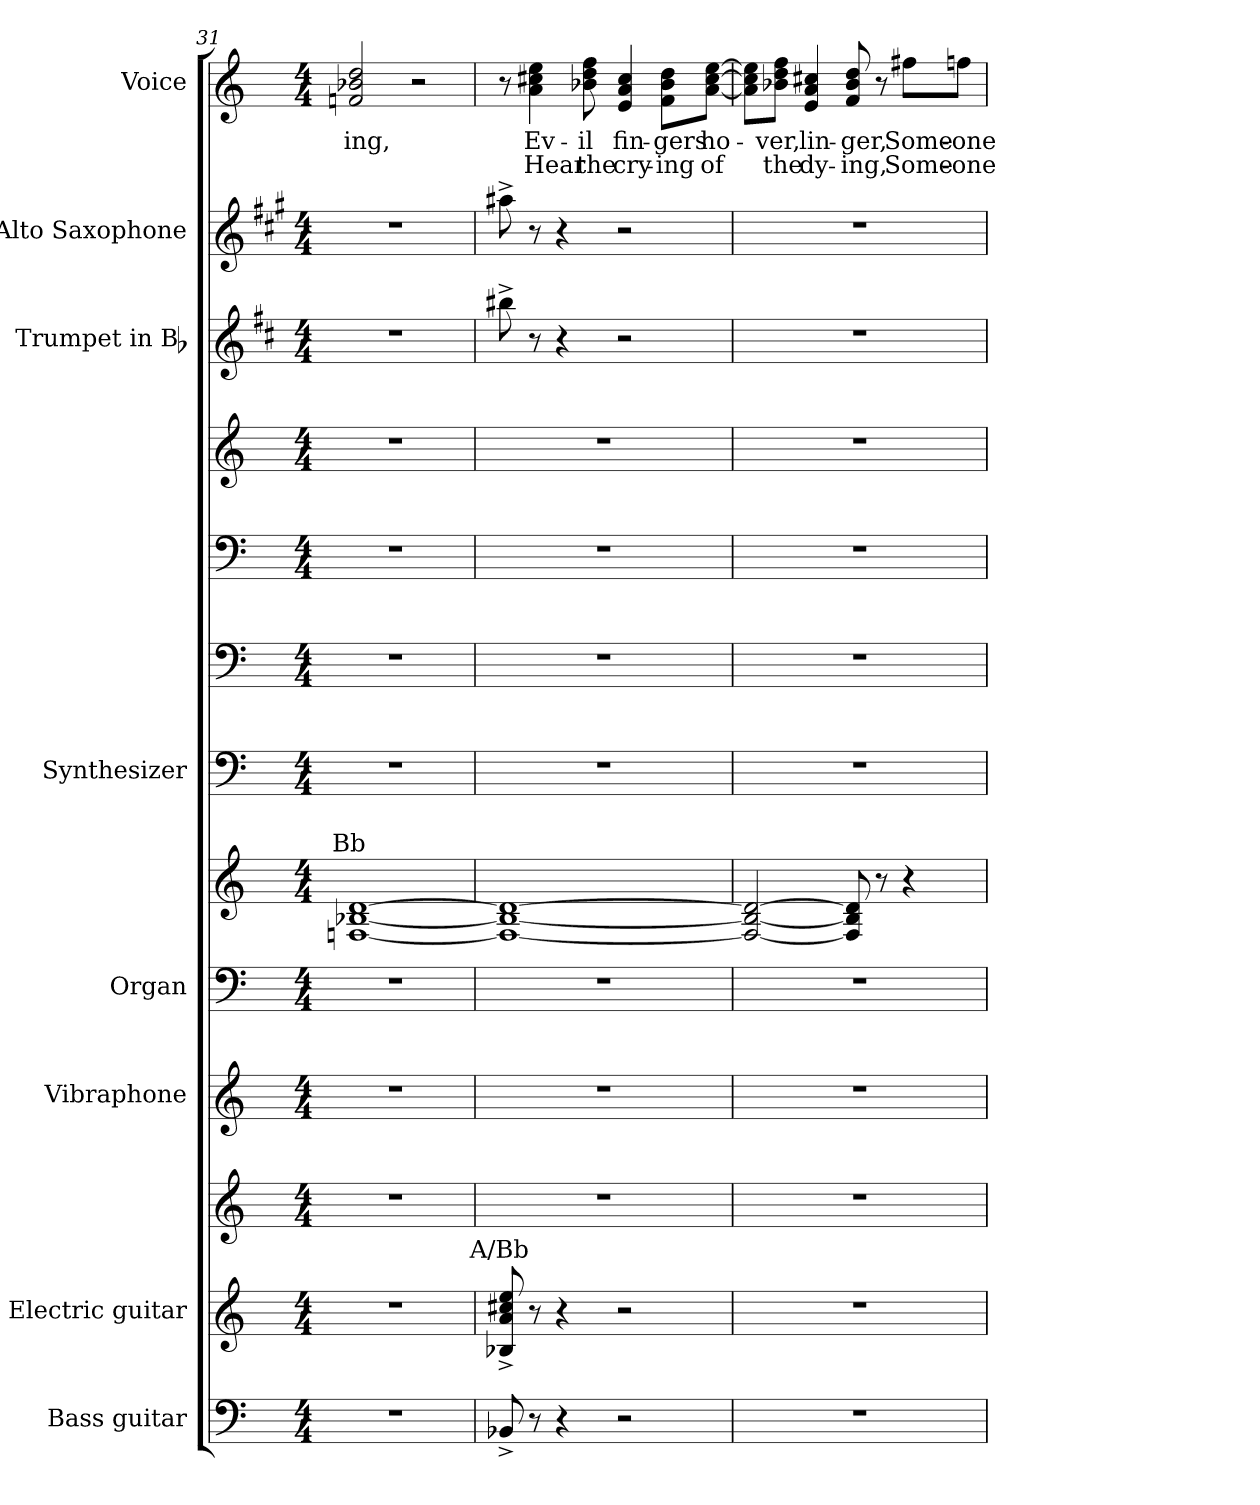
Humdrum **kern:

**kern	**kern	**kern	**kern	**kern	**kern	**kern	**kern	**kern	**kern	**kern	**kern	**kern	**text	**text
*part8	*part7	*part7	*part6	*part5	*part5	*part4	*part4	*part4	*part4	*part3	*part2	*part1	*part1	*part1
*staff13	*staff12	*staff11	*staff10	*staff9	*staff8	*staff7	*staff6	*staff5	*staff4	*staff3	*staff2	*staff1	*staff1	*staff1
*I"Bass guitar	*I"Electric guitar	*	*I"Vibraphone	*I"Organ	*	*I"Synthesizer	*	*	*	*I"Trumpet in Bb	*I"Alto Saxophone	*I"Voice	*	*
*I'Bass	*I'El. gtr	*	*I'Vib.	*I'Org.	*	*I'Synth.	*	*	*	*I'Tpt	*I'A. Sax.	*I'Voice	*	*
!!LO:LB:g=z
*clefF4	*clefG2	*clefG2	*clefG2	*clefF4	*clefG2	*clefF4	*clefF4	*clefF4	*clefG2	*clefG2	*clefG2	*clefG2	*	*
*ITrd7c12	*ITrd7c12	*ITrd7c12	*	*	*	*	*	*	*	*ITrd1c2	*ITrd5c9	*	*	*
*k[]	*k[]	*k[]	*k[]	*k[]	*k[]	*k[]	*k[]	*k[]	*k[]	*k[]	*k[]	*k[]	*	*
*C:	*C:	*C:	*C:	*C:	*C:	*C:	*C:	*C:	*C:	*C:	*C:	*C:	*	*
*M4/4	*M4/4	*M4/4	*M4/4	*M4/4	*M4/4	*M4/4	*M4/4	*M4/4	*M4/4	*M4/4	*M4/4	*M4/4	*	*
=31	=31	=31	=31	=31	=31	=31	=31	=31	=31	=31	=31	=31	=31	=31
!	!	!	!	!	!LO:TX:a:cj:t=Bb	!	!	!	!	!	!	!	!	!
!	!	!	!	!	!	!	!	!	!	!	!	!	!LO:LY:b:color=#000000	!
1r	1r	1r	1r	1r	[1Fni [1B-Xi [1di	1r	1r	1r	1r	1r	1r	2fni/ 2b-Xi 2ddi	-ing,	.
.	.	.	.	.	.	.	.	.	.	.	.	2r	.	.
=32	=32	=32	=32	=32	=32	=32	=32	=32	=32	=32	=32	=32	=32	=32
!	!LO:TX:a:cj:t=A/Bb	!	!	!	!	!	!	!	!	!	!	!	!	!
8BBB-X^i/	8BB-Xi/^ 8Ai^ 8c#Xi^ 8ei^	1r	1r	1r	1Fi_ 1B-i_ 1di_	1r	1r	1r	1r	8aa#X^i\	8cc#X^i\	8r	.	.
!	!	!	!	!	!	!	!	!	!	!	!	!	!LO:LY:b:color=#000000	!LO:LY:b:color=#000000
8r	8r	.	.	.	.	.	.	.	.	8r	8r	4ai\ 4cc#Xi 4eei	Ev-	Hear
4r	4r	.	.	.	.	.	.	.	.	4r	4r	.	.	.
!	!	!	!	!	!	!	!	!	!	!	!	!	!LO:LY:b:color=#000000	!LO:LY:b:color=#000000
.	.	.	.	.	.	.	.	.	.	.	.	8b-Xi\ 8ddi 8ffi	-il	the
!	!	!	!	!	!	!	!	!	!	!	!	!	!LO:LY:b:color=#000000	!LO:LY:b:color=#000000
2r	2r	.	.	.	.	.	.	.	.	2r	2r	4ei/ 4ai 4cc#i	fin-	cry-
!	!	!	!	!	!	!	!	!	!	!	!	!	!LO:LY:b:color=#000000	!LO:LY:b:color=#000000
.	.	.	.	.	.	.	.	.	.	.	.	8fi\ 8b-i 8ddiL	-gers	-ing
!	!	!	!	!	!	!	!	!	!	!	!	!	!LO:LY:b:color=#000000	!LO:LY:b:color=#000000
.	.	.	.	.	.	.	.	.	.	.	.	[8ai\ [8cc#i [8eeiJ	ho-	of
=33	=33	=33	=33	=33	=33	=33	=33	=33	=33	=33	=33	=33	=33	=33
1r	1r	1r	1r	1r	2Fi/_ 2B-i_ 2di_	1r	1r	1r	1r	1r	1r	8ai\] 8cc#i] 8eei]L	.	.
!	!	!	!	!	!	!	!	!	!	!	!	!	!LO:LY:b:color=#000000	!LO:LY:b:color=#000000
.	.	.	.	.	.	.	.	.	.	.	.	8b-Xi\ 8ddi 8ffiJ	-ver,	the
!	!	!	!	!	!	!	!	!	!	!	!	!	!LO:LY:b:color=#000000	!LO:LY:b:color=#000000
.	.	.	.	.	.	.	.	.	.	.	.	4ei/ 4ai 4cc#Xi	lin-	dy-
!	!	!	!	!	!	!	!	!	!	!	!	!	!LO:LY:b:color=#000000	!LO:LY:b:color=#000000
.	.	.	.	.	8Fi/] 8B-i] 8di]	.	.	.	.	.	.	8fi/ 8b-i 8ddi	-ger,	-ing,
.	.	.	.	.	8r	.	.	.	.	.	.	8r	.	.
!	!	!	!	!	!	!	!	!	!	!	!	!	!LO:LY:b:color=#000000	!LO:LY:b:color=#000000
.	.	.	.	.	4r	.	.	.	.	.	.	8ff#Xi\L	Some-	Some-
!	!	!	!	!	!	!	!	!	!	!	!	!	!LO:LY:b:color=#000000	!LO:LY:b:color=#000000
.	.	.	.	.	.	.	.	.	.	.	.	8ffni\J	-one	-one
=	=	=	=	=	=	=	=	=	=	=	=	=	=	=
*-	*-	*-	*-	*-	*-	*-	*-	*-	*-	*-	*-	*-	*-	*-
